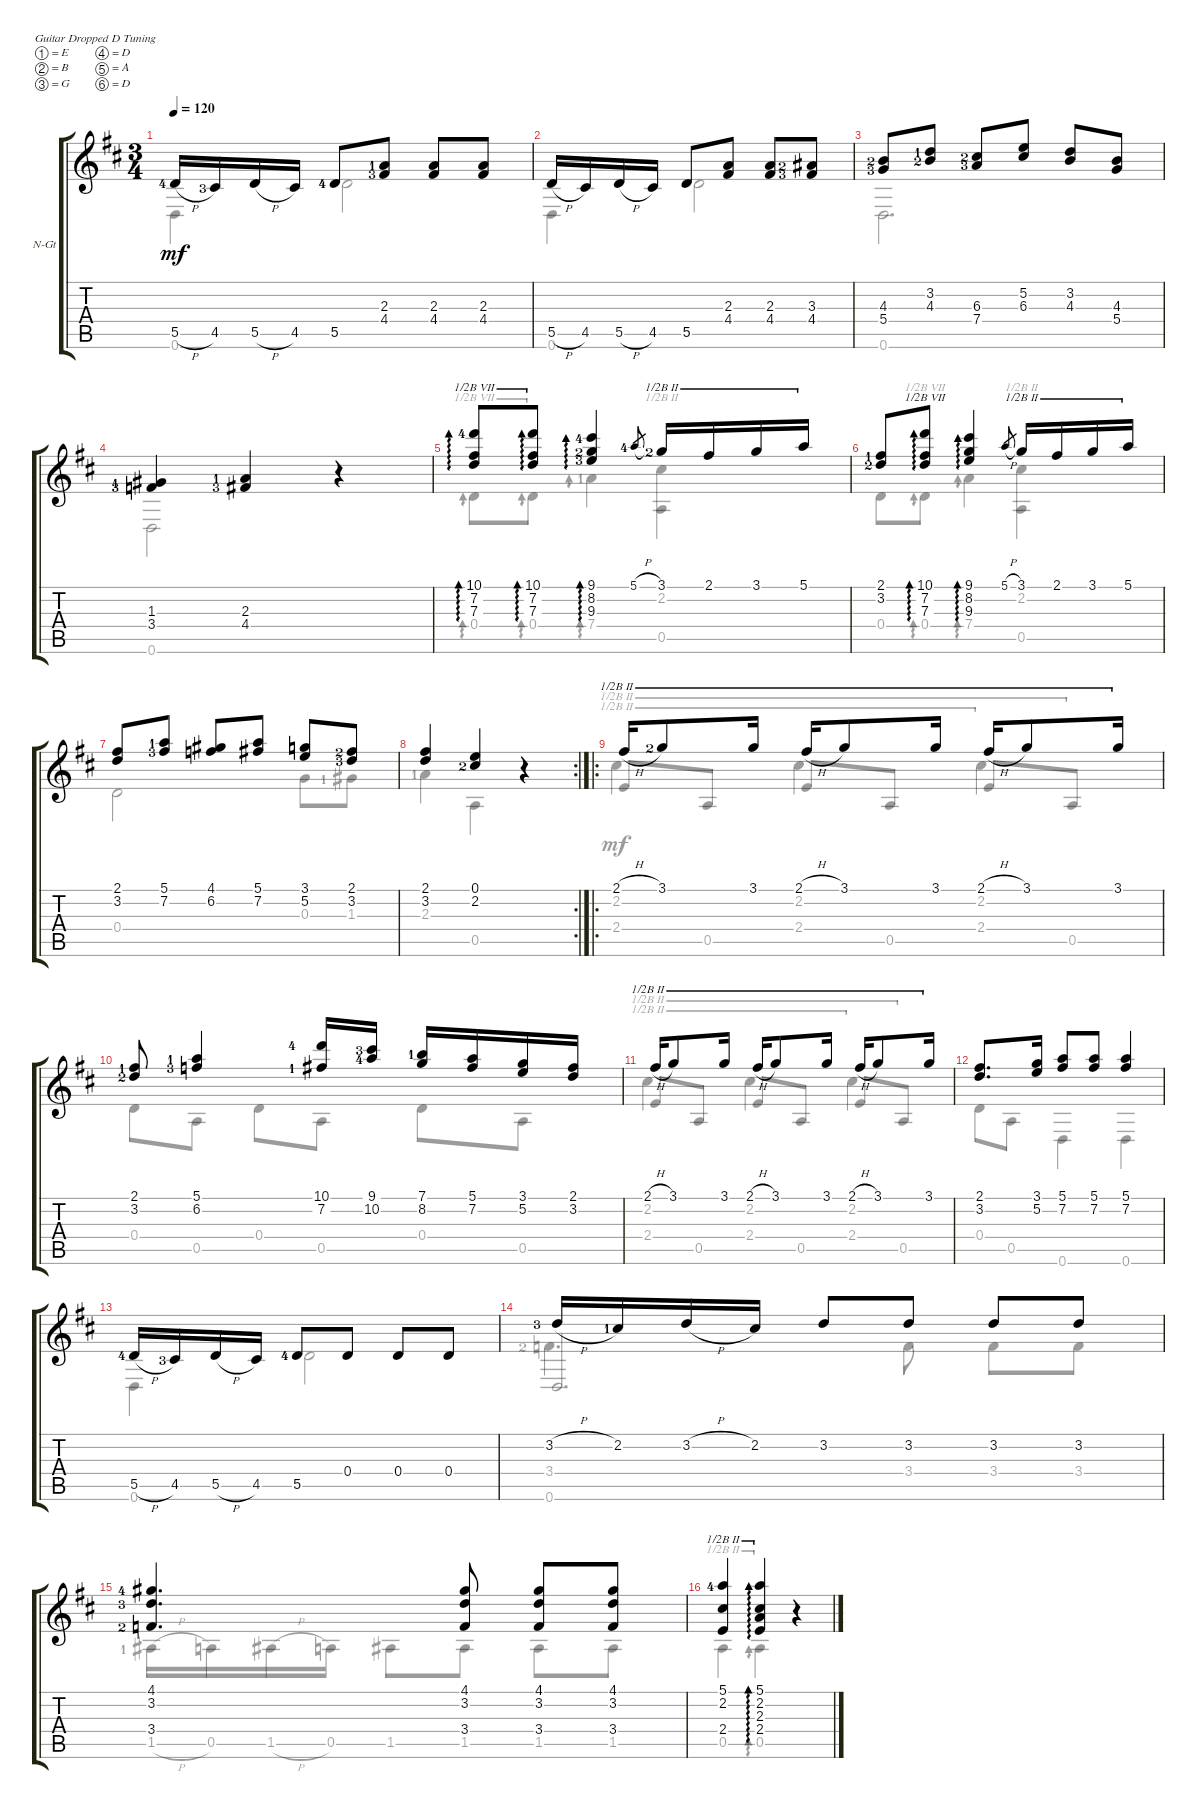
\defaultSystemsLayout 4
\bracketExtendMode groupsimilarinstruments
\firstSystemTrackNameOrientation horizontal
\otherSystemsTrackNameOrientation horizontal
\track ("Nylon Guitar" "N-Gt") {instrument acousticguitarnylon}
\staff {score tabs}
\tuning (E4 B3 G3 D3 A2 D2)
\voice
\ts (3 4)
\tempo 120
\clef g2
\ks d
5.5{h lf 5}.16{dy mf instrument acousticguitarnylon} 4.5{lf 4}.16 5.5{h}.16 4.5.16 5.5{lf 5}.8 (2.3{lf 2} 4.4{lf 4}).8 (4.4 2.3).8 (2.3 4.4).8 |
5.5{h}.16 4.5.16 5.5{h}.16 4.5.16 5.5.8 (2.3 4.4).8 (4.4 2.3).8 (3.3{lf 3} 4.4{lf 4}).8 |
(4.3{lf 3} 5.4{lf 4}).8 (3.2{lf 2} 4.3{lf 3}).8 (6.3{lf 3} 7.4{lf 4}).8 (5.2 6.3).8 (4.3 3.2).8 (4.3 5.4).8 |
(1.3{lf 2} 3.4{lf 4}).4 (4.4{lf 4} 2.3{lf 2}).4 r.4 |
(10.1{lf 5} 7.2 7.3).8{ad 0 barre (7 half)} (7.3 7.2 10.1).8{ad 0 barre (7 half)} (9.1{lf 5} 8.2{lf 3} 9.3{lf 4}).4{ad 0} 5.1{h lf 5}.8{gr} 3.1{lf 3}.16{barre (2 half)} 2.1.16{barre (2 half)} 3.1.16{barre (2 half)} 5.1.16{barre (2 half)} |
(2.1{lf 2} 3.2{lf 3}).8 (7.2 7.3 10.1).8{ad 0 barre (7 half)} (9.1 8.2 9.3).4{ad 0} 5.1{h}.8{gr} 3.1.16{barre (2 half)} 2.1.16{barre (2 half)} 3.1.16{barre (2 half)} 5.1.16{barre (2 half)} |
(2.1 3.2).8 (7.2{lf 4} 5.1{lf 2}).8 (4.1 6.2).8 (7.2 5.1).8 (3.1 5.2).8 (3.2{lf 4} 2.1{lf 3}).8 |
\rc 2
(2.1 3.2).4 (2.2{lf 3} 0.1).4 r.4 |
\ro
2.1{h}.16{barre (2 half)} 3.1{lf 3}.8{barre (2 half)} 3.1.16{barre (2 half)} 2.1{h}.16{barre (2 half)} 3.1.8{barre (2 half)} 3.1.16{barre (2 half)} 2.1{h}.16{barre (2 half)} 3.1.8{barre (2 half)} 3.1.16{barre (2 half)} |
(2.1{lf 2} 3.2{lf 3}).8 (5.1{lf 2} 6.2{lf 4}).4 (7.2{lf 2} 10.1{lf 5}).16 (9.1{lf 4} 10.2{lf 5}).16 (8.2 7.1{lf 2}).16 (5.1 7.2).16 (5.2 3.1).16 (2.1 3.2).16 |
2.1{h}.16{barre (2 half)} 3.1.8{barre (2 half)} 3.1.16{barre (2 half)} 2.1{h}.16{barre (2 half)} 3.1.8{barre (2 half)} 3.1.16{barre (2 half)} 2.1{h}.16{barre (2 half)} 3.1.8{barre (2 half)} 3.1.16{barre (2 half)} |
(2.1 3.2).8{d} (3.1 5.2).16 (7.2 5.1).8 (5.1 7.2).8 (7.2 5.1).4 |
5.5{h lf 5}.16 4.5{lf 4}.16 5.5{h}.16 4.5.16 5.5{lf 5}.8 0.4.8 0.4.8 0.4.8 |
3.2{h lf 4}.16 2.2{lf 2}.16 3.2{h}.16 2.2.16 3.2.8 3.2.8 3.2.8 3.2.8 |
(4.1{lf 5} 3.2{lf 4} 3.4{lf 3}).4{d} (4.1 3.2 3.4).8 (3.4 3.2 4.1).8 (4.1 3.2 3.4).8 |
(5.1{lf 5} 2.2 2.4).4{barre (2 half)} (2.4 2.3 2.2 5.1).4{ad 0 barre (2 half)} r.4
\voice
\clef g2
\ottava regular
\simile none
\ks d
0.6.4{dy mf} 5.5{lf 5}.2 |
0.6.4 5.5.2 |
0.6.2{d} |
0.6.2 r.4 |
0.4.8{ad 0 barre (7 half)} 0.4.8{ad 0 barre (7 half)} 7.4{lf 2}.4{ad 0} (0.5 2.2).4{barre (2 half)} |
0.4.8 0.4.8{ad 0 barre (7 half)} 7.4.4{ad 0} (2.2 0.5).4{barre (2 half)} |
0.4.2 0.3.8 1.3{lf 2}.8 |
2.3{lf 2}.4 0.5.4 r.4 |
2.4.8{barre (2 half) beam invert} 0.5.8{barre (2 half)} 2.4.8{barre (2 half) beam invert} 0.5.8{barre (2 half)} 2.4.8{barre (2 half) beam invert} 0.5.8{barre (2 half)} |
0.4.8 0.5.8 0.4.8 0.5.8 0.4.8 0.5.8 |
2.4.8{barre (2 half) beam invert} 0.5.8{barre (2 half)} 2.4.8{barre (2 half) beam invert} 0.5.8{barre (2 half)} 2.4.8{barre (2 half) beam invert} 0.5.8{barre (2 half)} |
0.4.8 0.5.8 0.6.4 0.6.4 |
0.6.4 5.5{lf 5}.2 |
0.6.2{d beam invert} |
1.5{h lf 2}.16 0.5.16 1.5{h}.16 0.5.16 1.5.8 1.5.8 1.5.8 1.5.8 |
0.5.4{barre (2 half)} 0.5.4{ad 0 barre (2 half)} r.4
\voice
\clef g2
\ottava regular
\simile none
\ks d
|
|
|
|
|
|
|
|
2.2.4{barre (2 half)} 2.2.4{barre (2 half)} 2.2.4{barre (2 half)} |
|
2.2.4{barre (2 half)} 2.2.4{barre (2 half)} 2.2.4{barre (2 half)} |
|
|
3.4{lf 3}.4{d} 3.4.8 3.4.8 3.4.8 |
|
